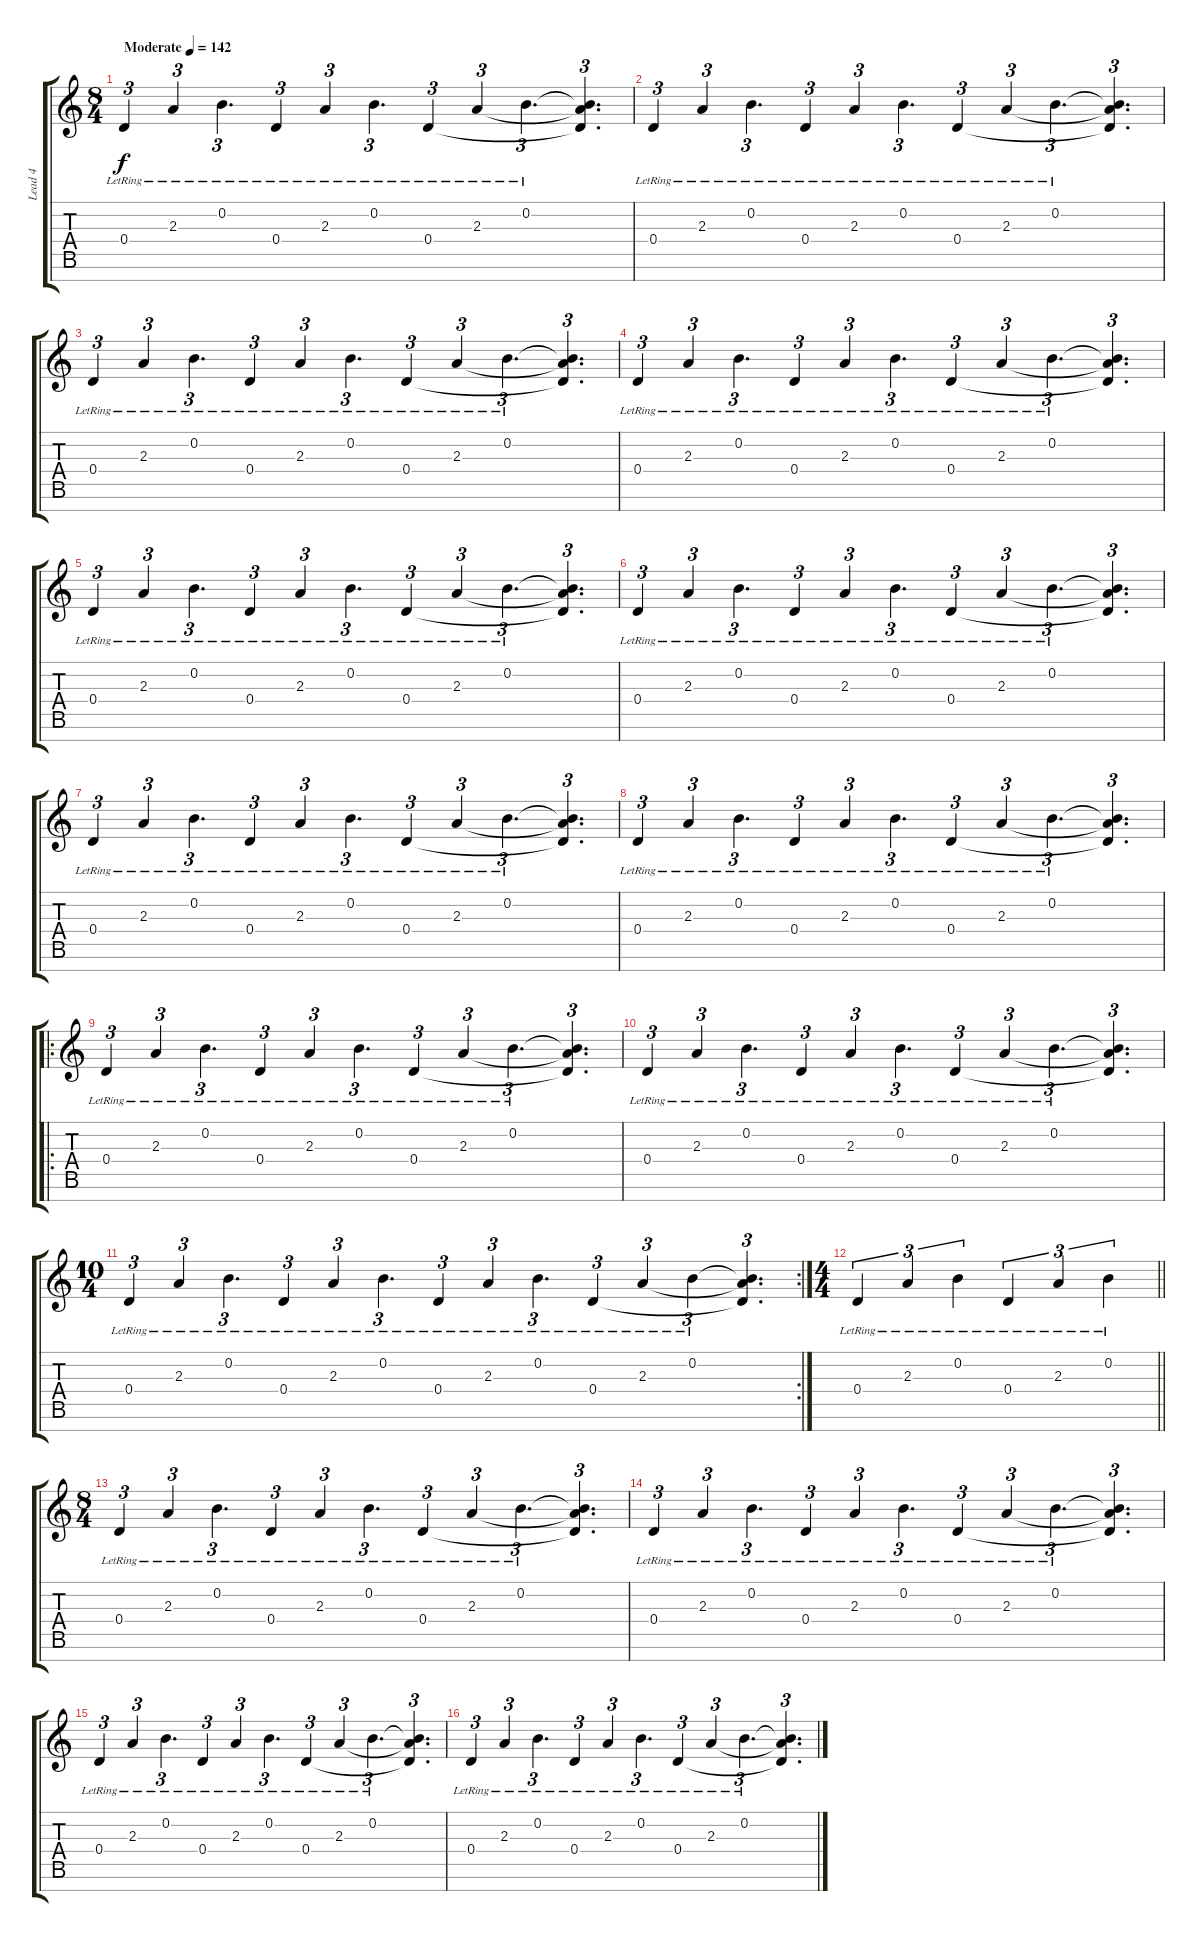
\track ("Lead 4" "Lead 4") {instrument electricguitarclean}
\staff {score tabs}
\tuning (E4 B3 G3 D3 A2 E2 B1) {hide}
\ts (8 4)
\tempo (142 "Moderate")
\clef g2
\ks c
0.4{lr}.4{tu (3 2) dy f instrument electricguitarclean} 2.3{lr}.4{tu (3 2)} 0.2{lr}.4{d tu (3 2)} 0.4{lr}.4{tu (3 2)} 2.3{lr}.4{tu (3 2)} 0.2{lr}.4{d tu (3 2)} 0.4{lr}.4{tu (3 2)} 2.3{lr}.4{tu (3 2)} 0.2{lr}.4{d tu (3 2)} (0.2{t} 2.3{t} 0.4{t}).4{d tu (3 2)} |
0.4{lr}.4{tu (3 2)} 2.3{lr}.4{tu (3 2)} 0.2{lr}.4{d tu (3 2)} 0.4{lr}.4{tu (3 2)} 2.3{lr}.4{tu (3 2)} 0.2{lr}.4{d tu (3 2)} 0.4{lr}.4{tu (3 2)} 2.3{lr}.4{tu (3 2)} 0.2{lr}.4{d tu (3 2)} (0.2{t} 2.3{t} 0.4{t}).4{d tu (3 2)} |
0.4{lr}.4{tu (3 2)} 2.3{lr}.4{tu (3 2)} 0.2{lr}.4{d tu (3 2)} 0.4{lr}.4{tu (3 2)} 2.3{lr}.4{tu (3 2)} 0.2{lr}.4{d tu (3 2)} 0.4{lr}.4{tu (3 2)} 2.3{lr}.4{tu (3 2)} 0.2{lr}.4{d tu (3 2)} (0.2{t} 2.3{t} 0.4{t}).4{d tu (3 2)} |
0.4{lr}.4{tu (3 2)} 2.3{lr}.4{tu (3 2)} 0.2{lr}.4{d tu (3 2)} 0.4{lr}.4{tu (3 2)} 2.3{lr}.4{tu (3 2)} 0.2{lr}.4{d tu (3 2)} 0.4{lr}.4{tu (3 2)} 2.3{lr}.4{tu (3 2)} 0.2{lr}.4{d tu (3 2)} (0.2{t} 2.3{t} 0.4{t}).4{d tu (3 2)} |
0.4{lr}.4{tu (3 2)} 2.3{lr}.4{tu (3 2)} 0.2{lr}.4{d tu (3 2)} 0.4{lr}.4{tu (3 2)} 2.3{lr}.4{tu (3 2)} 0.2{lr}.4{d tu (3 2)} 0.4{lr}.4{tu (3 2)} 2.3{lr}.4{tu (3 2)} 0.2{lr}.4{d tu (3 2)} (0.2{t} 2.3{t} 0.4{t}).4{d tu (3 2)} |
0.4{lr}.4{tu (3 2)} 2.3{lr}.4{tu (3 2)} 0.2{lr}.4{d tu (3 2)} 0.4{lr}.4{tu (3 2)} 2.3{lr}.4{tu (3 2)} 0.2{lr}.4{d tu (3 2)} 0.4{lr}.4{tu (3 2)} 2.3{lr}.4{tu (3 2)} 0.2{lr}.4{d tu (3 2)} (0.2{t} 2.3{t} 0.4{t}).4{d tu (3 2)} |
0.4{lr}.4{tu (3 2)} 2.3{lr}.4{tu (3 2)} 0.2{lr}.4{d tu (3 2)} 0.4{lr}.4{tu (3 2)} 2.3{lr}.4{tu (3 2)} 0.2{lr}.4{d tu (3 2)} 0.4{lr}.4{tu (3 2)} 2.3{lr}.4{tu (3 2)} 0.2{lr}.4{d tu (3 2)} (0.2{t} 2.3{t} 0.4{t}).4{d tu (3 2)} |
0.4{lr}.4{tu (3 2)} 2.3{lr}.4{tu (3 2)} 0.2{lr}.4{d tu (3 2)} 0.4{lr}.4{tu (3 2)} 2.3{lr}.4{tu (3 2)} 0.2{lr}.4{d tu (3 2)} 0.4{lr}.4{tu (3 2)} 2.3{lr}.4{tu (3 2)} 0.2{lr}.4{d tu (3 2)} (0.2{t} 2.3{t} 0.4{t}).4{d tu (3 2)} |
\ro
0.4{lr}.4{tu (3 2)} 2.3{lr}.4{tu (3 2)} 0.2{lr}.4{d tu (3 2)} 0.4{lr}.4{tu (3 2)} 2.3{lr}.4{tu (3 2)} 0.2{lr}.4{d tu (3 2)} 0.4{lr}.4{tu (3 2)} 2.3{lr}.4{tu (3 2)} 0.2{lr}.4{d tu (3 2)} (0.2{t} 2.3{t} 0.4{t}).4{d tu (3 2)} |
0.4{lr}.4{tu (3 2)} 2.3{lr}.4{tu (3 2)} 0.2{lr}.4{d tu (3 2)} 0.4{lr}.4{tu (3 2)} 2.3{lr}.4{tu (3 2)} 0.2{lr}.4{d tu (3 2)} 0.4{lr}.4{tu (3 2)} 2.3{lr}.4{tu (3 2)} 0.2{lr}.4{d tu (3 2)} (0.2{t} 2.3{t} 0.4{t}).4{d tu (3 2)} |
\rc 2
\ts (10 4)
0.4{lr}.4{tu (3 2)} 2.3{lr}.4{tu (3 2)} 0.2{lr}.4{d tu (3 2)} 0.4{lr}.4{tu (3 2)} 2.3{lr}.4{tu (3 2)} 0.2{lr}.4{d tu (3 2)} 0.4{lr}.4{tu (3 2)} 2.3{lr}.4{tu (3 2)} 0.2{lr}.4{d tu (3 2)} 0.4{lr}.4{tu (3 2)} 2.3{lr}.4{tu (3 2)} 0.2{lr}.4{tu (3 2)} (0.2{t} 2.3{t} 0.4{t}).4{d tu (3 2)} |
\ts (4 4)
\barLineRight lightlight
0.4{lr}.4{tu (3 2)} 2.3{lr}.4{tu (3 2)} 0.2{lr}.4{tu (3 2)} 0.4{lr}.4{tu (3 2)} 2.3{lr}.4{tu (3 2)} 0.2{lr}.4{tu (3 2)} |
\ts (8 4)
0.4{lr}.4{tu (3 2)} 2.3{lr}.4{tu (3 2)} 0.2{lr}.4{d tu (3 2)} 0.4{lr}.4{tu (3 2)} 2.3{lr}.4{tu (3 2)} 0.2{lr}.4{d tu (3 2)} 0.4{lr}.4{tu (3 2)} 2.3{lr}.4{tu (3 2)} 0.2{lr}.4{d tu (3 2)} (0.2{t} 2.3{t} 0.4{t}).4{d tu (3 2)} |
0.4{lr}.4{tu (3 2)} 2.3{lr}.4{tu (3 2)} 0.2{lr}.4{d tu (3 2)} 0.4{lr}.4{tu (3 2)} 2.3{lr}.4{tu (3 2)} 0.2{lr}.4{d tu (3 2)} 0.4{lr}.4{tu (3 2)} 2.3{lr}.4{tu (3 2)} 0.2{lr}.4{d tu (3 2)} (0.2{t} 2.3{t} 0.4{t}).4{d tu (3 2)} |
0.4{lr}.4{tu (3 2)} 2.3{lr}.4{tu (3 2)} 0.2{lr}.4{d tu (3 2)} 0.4{lr}.4{tu (3 2)} 2.3{lr}.4{tu (3 2)} 0.2{lr}.4{d tu (3 2)} 0.4{lr}.4{tu (3 2)} 2.3{lr}.4{tu (3 2)} 0.2{lr}.4{d tu (3 2)} (0.2{t} 2.3{t} 0.4{t}).4{d tu (3 2)} |
0.4{lr}.4{tu (3 2)} 2.3{lr}.4{tu (3 2)} 0.2{lr}.4{d tu (3 2)} 0.4{lr}.4{tu (3 2)} 2.3{lr}.4{tu (3 2)} 0.2{lr}.4{d tu (3 2)} 0.4{lr}.4{tu (3 2)} 2.3{lr}.4{tu (3 2)} 0.2{lr}.4{d tu (3 2)} (0.2{t} 2.3{t} 0.4{t}).4{d tu (3 2)}
